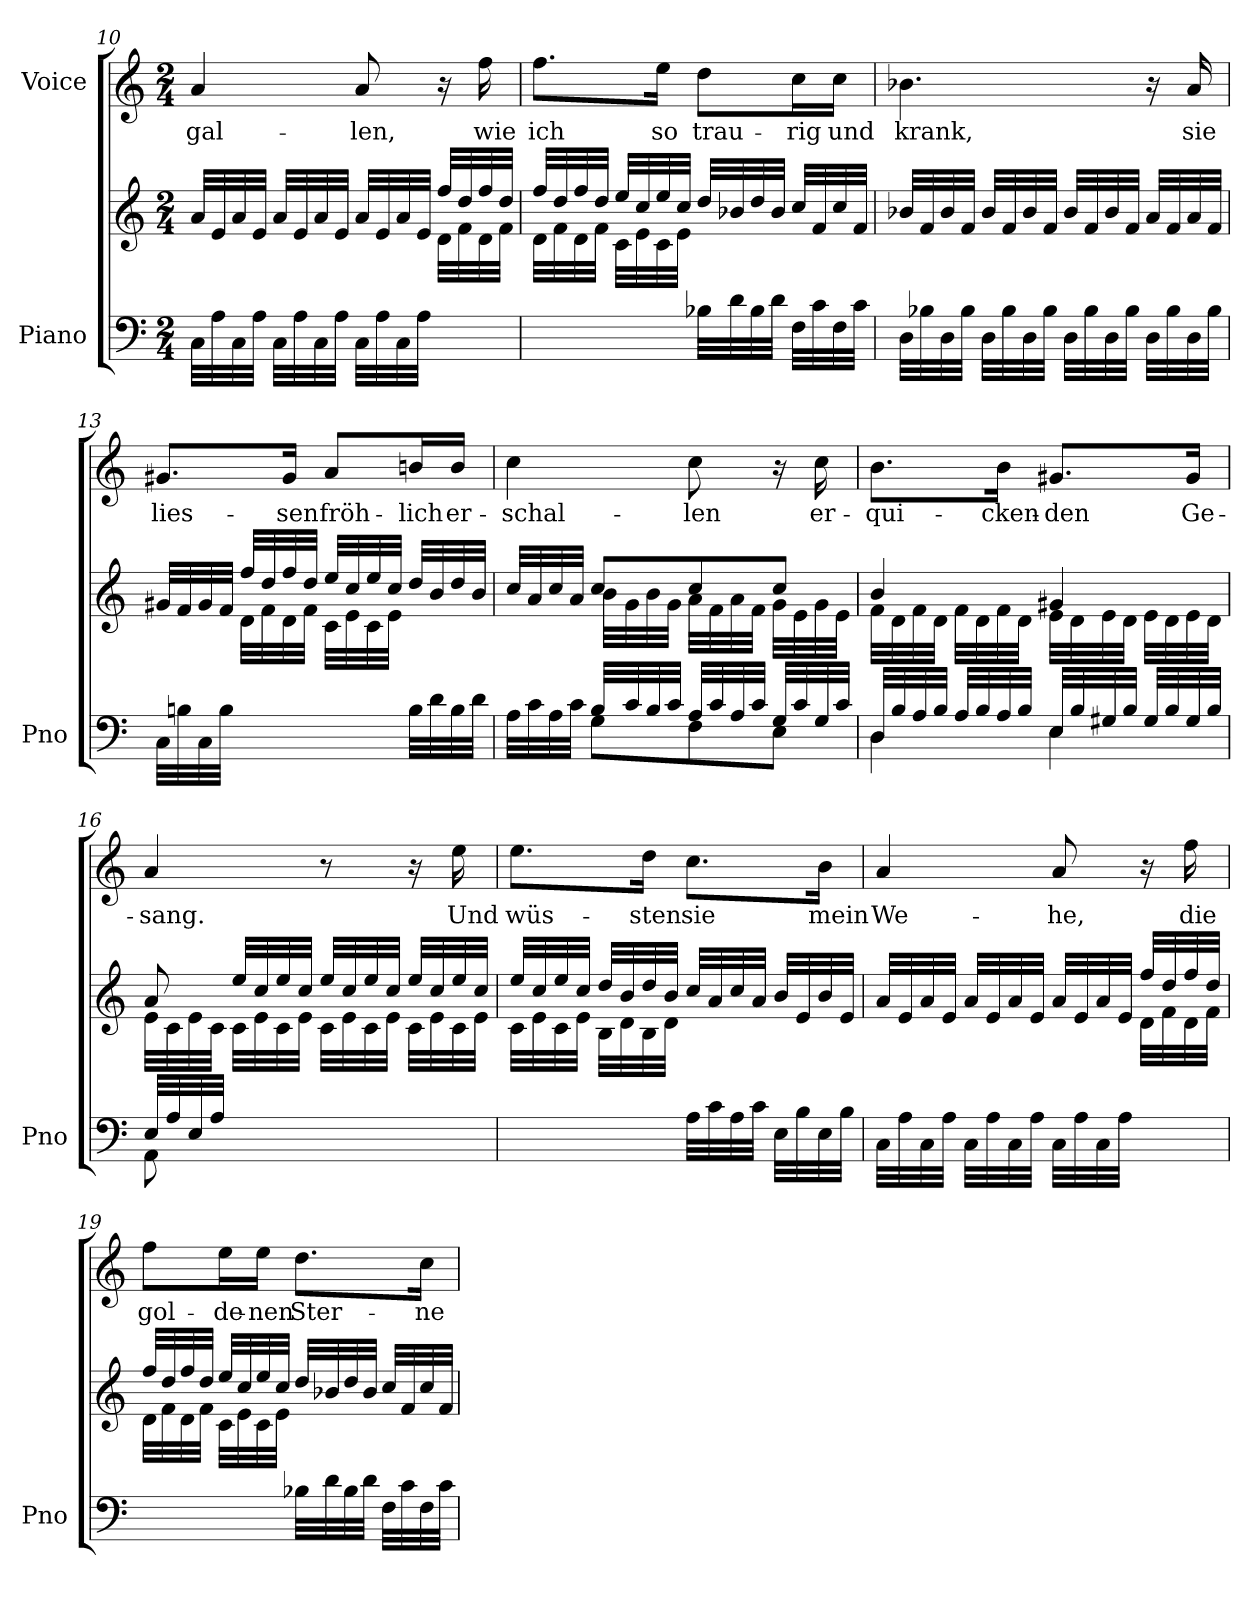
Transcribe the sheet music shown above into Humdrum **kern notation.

**kern	**kern	**kern	**text
*part2	*part2	*part1	*part1
*staff3	*staff2	*staff1	*staff1
*I"Piano	*	*I"Voice	*
*I'Pno	*	*	*
*clefF4	*clefG2	*clefG2	*
*k[]	*k[]	*k[]	*
*M2/4	*M2/4	*M2/4	*
=10	=10	=10	=10
*	*^	*	*
!	!	!	!	!LO:LY:b
32C\LLL	32a/LLL	4.ryy	4a/	-gal-
32A\	32e/	.	.	.
32C\	32a/	.	.	.
32A\JJJ	32e/JJJ	.	.	.
32C\LLL	32a/LLL	.	.	.
32A\	32e/	.	.	.
32C\	32a/	.	.	.
32A\JJJ	32e/JJJ	.	.	.
!	!	!	!	!LO:LY:b
32C\LLL	32a/LLL	.	8a/	-len,
32A\	32e/	.	.	.
32C\	32a/	.	.	.
32A\JJJ	32e/JJJ	.	.	.
8ryy	32ff/LLL	32d\LLL	16r	.
.	32dd/	32f\	.	.
!	!	!	!	!LO:LY:b
.	32ff/	32d\	16ff\	wie
.	32dd/JJJ	32f\JJJ	.	.
=11	=11	=11	=11	=11
!	!	!	!	!LO:LY:b
4ryy	32ff/LLL	32d\LLL	8.ff\L	ich
.	32dd/	32f\	.	.
.	32ff/	32d\	.	.
.	32dd/JJJ	32f\JJJ	.	.
.	32ee/LLL	32c\LLL	.	.
.	32cc/	32e\	.	.
!	!	!	!	!LO:LY:b
.	32ee/	32c\	16ee\Jk	so
.	32cc/JJJ	32e\JJJ	.	.
!	!	!	!	!LO:LY:b
32B-X\LLL	32dd/LLL	4ryy	8dd\L	trau-
32d\	32b-X/	.	.	.
32B-\	32dd/	.	.	.
32d\JJJ	32b-/JJJ	.	.	.
!	!	!	!	!LO:LY:b
32F\LLL	32cc/LLL	.	16cc\L	-rig
32c\	32f/	.	.	.
!	!	!	!	!LO:LY:b
32F\	32cc/	.	16cc\JJ	und
32c\JJJ	32f/JJJ	.	.	.
*	*v	*v	*	*
!!LO:PB:g=z
=12	=12	=12	=12
!	!	!	!LO:LY:b
32D\LLL	32b-X/LLL	4.b-X\	krank,
32B-X\	32f/	.	.
32D\	32b-/	.	.
32B-\JJJ	32f/JJJ	.	.
32D\LLL	32b-/LLL	.	.
32B-\	32f/	.	.
32D\	32b-/	.	.
32B-\JJJ	32f/JJJ	.	.
32D\LLL	32b-/LLL	.	.
32B-\	32f/	.	.
32D\	32b-/	.	.
32B-\JJJ	32f/JJJ	.	.
32D\LLL	32a/LLL	16r	.
32B-\	32f/	.	.
!	!	!	!LO:LY:b
32D\	32a/	16a/	sie
32B-\JJJ	32f/JJJ	.	.
=13	=13	=13	=13
*	*^	*	*
!	!	!	!	!LO:LY:b
32C\LLL	32g#X/LLL	8ryy	8.g#X/L	lies-
32Bn\	32f/	.	.	.
32C\	32g#/	.	.	.
32B\JJJ	32f/JJJ	.	.	.
4ryy	32ff/LLL	32d\LLL	.	.
.	32dd/	32f\	.	.
!	!	!	!	!LO:LY:b
.	32ff/	32d\	16g#/Jk	-sen
.	32dd/JJJ	32f\JJJ	.	.
!	!	!	!	!LO:LY:b
.	32ee/LLL	32c\LLL	8a/L	fröh-
.	32cc/	32e\	.	.
.	32ee/	32c\	.	.
.	32cc/JJJ	32e\JJJ	.	.
!	!	!	!	!LO:LY:b
32B\LLL	32dd/LLL	8ryy	16bn/L	-lich
32d\	32b/	.	.	.
!	!	!	!	!LO:LY:b
32B\	32dd/	.	16b/JJ	er-
32d\JJJ	32b/JJJ	.	.	.
=14	=14	=14	=14	=14
*^	*	*	*	*
!	!	!	!	!	!LO:LY:b
32A\LLL	8ryy	32cc/LLL	8raayy	4cc\	-schal-
32c\	.	32a/	.	.	.
32A\	.	32cc/	.	.	.
32c\JJJ	.	32a/JJJ	.	.	.
32B/LLL	8G\L	8cc/L	32b\LLL	.	.
32c/	.	.	32g\	.	.
32B/	.	.	32b\	.	.
32c/JJJ	.	.	32g\JJJ	.	.
!	!	!	!	!	!LO:LY:b
32A/LLL	8F\	8cc/	32a\LLL	8cc\	-len
32c/	.	.	32f\	.	.
32A/	.	.	32a\	.	.
32c/JJJ	.	.	32f\JJJ	.	.
32G/LLL	8E\J	8cc/J	32g\LLL	16r	.
32c/	.	.	32e\	.	.
!	!	!	!	!	!LO:LY:b
32G/	.	.	32g\	16cc\	er-
32c/JJJ	.	.	32e\JJJ	.	.
!!LO:LB:g=z
=15	=15	=15	=15	=15	=15
!	!	!	!	!	!LO:LY:b
32D/LLL	4D\	4b/	32f\LLL	8.b\L	-qui-
32B/	.	.	32d\	.	.
32A/	.	.	32f\	.	.
32B/JJJ	.	.	32d\JJJ	.	.
32A/LLL	.	.	32f\LLL	.	.
32B/	.	.	32d\	.	.
!	!	!	!	!	!LO:LY:b
32A/	.	.	32f\	16b\Jk	-cken-
32B/JJJ	.	.	32d\JJJ	.	.
!	!	!	!	!	!LO:LY:b
32E/LLL	4E\	4g#X/	32e\LLL	8.g#X/L	-den
32B/	.	.	32d\	.	.
32G#X/	.	.	32e\	.	.
32B/JJJ	.	.	32d\JJJ	.	.
32G#/LLL	.	.	32e\LLL	.	.
32B/	.	.	32d\	.	.
!	!	!	!	!	!LO:LY:b
32G#/	.	.	32e\	16g#/Jk	Ge-
32B/JJJ	.	.	32d\JJJ	.	.
=16	=16	=16	=16	=16	=16
*	*	*	*^	*	*
!	!	!	!	!	!	!LO:LY:b
32E/LLL	8AA\	8a/	32e\LLL	8ryy	4a/	-sang.
32A/	.	.	32c\	.	.	.
32E/	.	.	32e\	.	.	.
32A/JJJ	.	.	32c\JJJ	.	.	.
4.ryy	4.ryy	32ee/LLL	4.ryy	32c\LLL	.	.
.	.	32cc/	.	32e\	.	.
.	.	32ee/	.	32c\	.	.
.	.	32cc/JJJ	.	32e\JJJ	.	.
.	.	32ee/LLL	.	32c\LLL	8r	.
.	.	32cc/	.	32e\	.	.
.	.	32ee/	.	32c\	.	.
.	.	32cc/JJJ	.	32e\JJJ	.	.
.	.	32ee/LLL	.	32c\LLL	16r	.
.	.	32cc/	.	32e\	.	.
!	!	!	!	!	!	!LO:LY:b
.	.	32ee/	.	32c\	16ee\	Und
.	.	32cc/JJJ	.	32e\JJJ	.	.
*v	*v	*	*	*	*	*
=17	=17	=17	=17	=17	=17
!	!	!	!	!	!LO:LY:b
*	*	*v	*v	*	*
4ryy	32ee/LLL	32c\LLL	8.ee\L	wüs-
.	32cc/	32e\	.	.
.	32ee/	32c\	.	.
.	32cc/JJJ	32e\JJJ	.	.
.	32dd/LLL	32B\LLL	.	.
.	32b/	32d\	.	.
!	!	!	!	!LO:LY:b
.	32dd/	32B\	16dd\Jk	-sten
.	32b/JJJ	32d\JJJ	.	.
!	!	!	!	!LO:LY:b
32A\LLL	32cc/LLL	4ryy	8.cc\L	sie
32c\	32a/	.	.	.
32A\	32cc/	.	.	.
32c\JJJ	32a/JJJ	.	.	.
32E\LLL	32b/LLL	.	.	.
32B\	32e/	.	.	.
!	!	!	!	!LO:LY:b
32E\	32b/	.	16b\Jk	mein
32B\JJJ	32e/JJJ	.	.	.
!!LO:LB:g=z
=18	=18	=18	=18	=18
!	!	!	!	!LO:LY:b
32C\LLL	32a/LLL	4.ryy	4a/	We-
32A\	32e/	.	.	.
32C\	32a/	.	.	.
32A\JJJ	32e/JJJ	.	.	.
32C\LLL	32a/LLL	.	.	.
32A\	32e/	.	.	.
32C\	32a/	.	.	.
32A\JJJ	32e/JJJ	.	.	.
!	!	!	!	!LO:LY:b
32C\LLL	32a/LLL	.	8a/	-he,
32A\	32e/	.	.	.
32C\	32a/	.	.	.
32A\JJJ	32e/JJJ	.	.	.
8ryy	32ff/LLL	32d\LLL	16r	.
.	32dd/	32f\	.	.
!	!	!	!	!LO:LY:b
.	32ff/	32d\	16ff\	die
.	32dd/JJJ	32f\JJJ	.	.
=19	=19	=19	=19	=19
!	!	!	!	!LO:LY:b
4ryy	32ff/LLL	32d\LLL	8ff\L	gol-
.	32dd/	32f\	.	.
.	32ff/	32d\	.	.
.	32dd/JJJ	32f\JJJ	.	.
!	!	!	!	!LO:LY:b
.	32ee/LLL	32c\LLL	16ee\L	-de-
.	32cc/	32e\	.	.
!	!	!	!	!LO:LY:b
.	32ee/	32c\	16ee\JJ	-nen
.	32cc/JJJ	32e\JJJ	.	.
!	!	!	!	!LO:LY:b
32B-X\LLL	32dd/LLL	4ryy	8.dd\L	Ster-
32d\	32b-X/	.	.	.
32B-\	32dd/	.	.	.
32d\JJJ	32b-/JJJ	.	.	.
32F\LLL	32cc/LLL	.	.	.
32c\	32f/	.	.	.
!	!	!	!	!LO:LY:b
32F\	32cc/	.	16cc\Jk	-ne-
32c\JJJ	32f/JJJ	.	.	.
*	*v	*v	*	*
=	=	=	=
*-	*-	*-	*-
